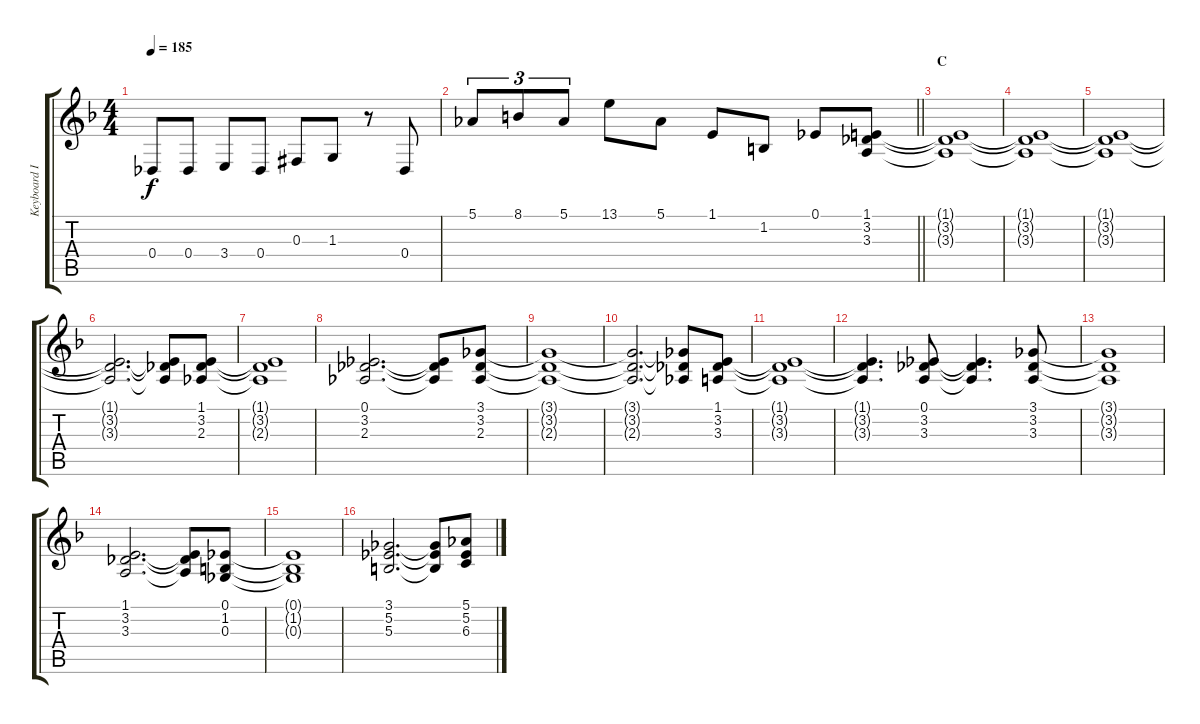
\track ("Keyboard I" "Keyboard I") {instrument lead2sawtooth}
\staff {score tabs}
\tuning (Eb4 Bb3 Gb3 Db3 Ab2 Db2) {hide}
\ts (4 4)
\tempo 185
\clef g2
\ks f
0.4{t}.8{dy f} 0.4.8 3.4.8 0.4.8 0.3{acc #}.8 1.3.8 r.8 0.4.8 |
\barLineRight lightlight
5.1.8{tu (3 2)} 8.1.8{tu (3 2)} 5.1.8{tu (3 2)} 13.1.8 5.1.8 1.1.8 1.2.8 0.1.8 (1.1 3.2 3.3).8 |
\section ("" "C")
(1.1{t} 3.2{t} 3.3{t}).1 |
(1.1{t} 3.2{t} 3.3{t}).1 |
(1.1{t} 3.2{t} 3.3{t}).1 |
(1.1{t} 3.2{t} 3.3{t}).2{d} (1.1{t} 3.2{t} 3.3{t}).8 (1.1 3.2 2.3).8 |
(1.1{t} 3.2{t} 2.3{t}).1 |
(0.1 3.2 2.3).2{d} (0.1{t} 3.2{t} 2.3{t}).8 (3.1 3.2 2.3).8 |
(3.1{t} 3.2{t} 2.3{t}).1 |
(3.1{t} 3.2{t} 2.3{t}).2{d} (3.1{t} 3.2{t} 2.3{t}).8 (1.1 3.2 3.3).8 |
(1.1{t} 3.2{t} 3.3{t}).1 |
(1.1{t} 3.2{t} 3.3{t}).4{d} (0.1 3.2 3.3).8 (0.1{t} 3.2{t} 3.3{t}).4{d} (3.1 3.2 3.3).8 |
(3.1{t} 3.2{t} 3.3{t}).1 |
(1.1 3.2 3.3).2{d} (1.1{t} 3.2{t} 3.3{t}).8 (0.1 1.2 0.3).8 |
(0.1{t} 1.2{t} 0.3{t}).1 |
(3.1 5.2 5.3).2{d} (3.1{t} 5.2{t} 5.3{t}).8 (5.1 5.2 6.3).8
